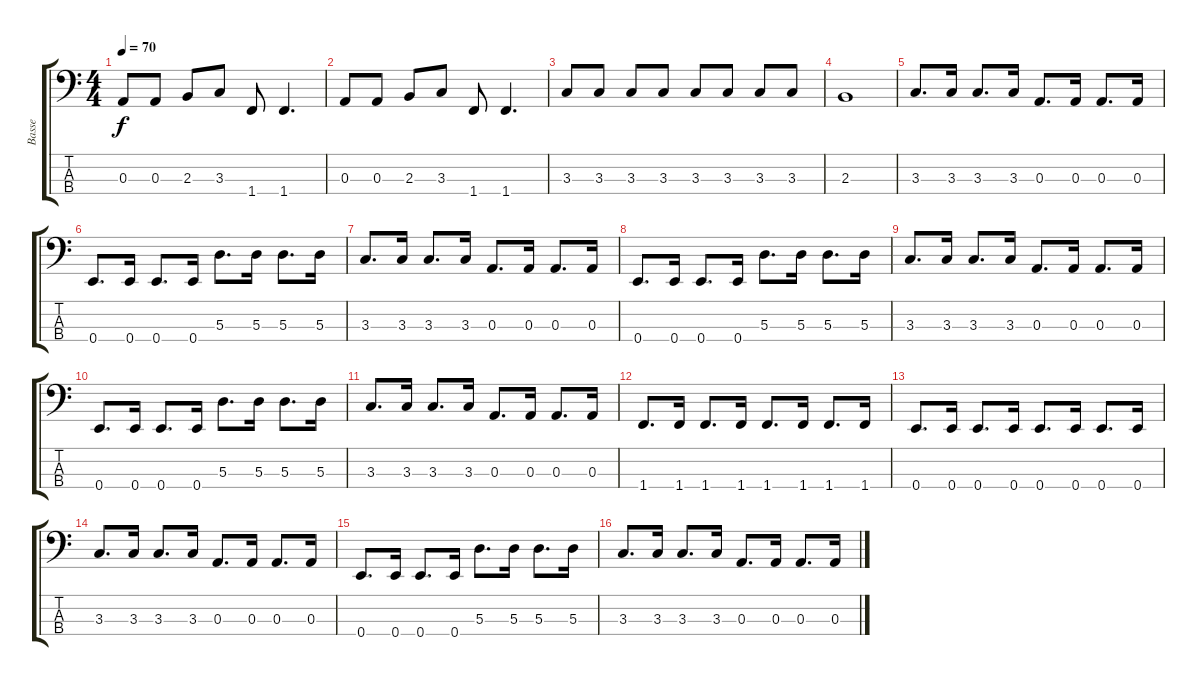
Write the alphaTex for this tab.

\track ("Basse" "Basse") {instrument electricbassfinger}
\staff {score tabs}
\tuning (G2 D2 A1 E1) {hide}
\ts (4 4)
\tempo 70
\clef f4
\ks c
0.3.8{dy f} 0.3.8 2.3.8 3.3.8 1.4.8 1.4.4{d} |
0.3.8 0.3.8 2.3.8 3.3.8 1.4.8 1.4.4{d} |
3.3.8 3.3.8 3.3.8 3.3.8 3.3.8 3.3.8 3.3.8 3.3.8 |
2.3.1 |
3.3.8{d} 3.3.16 3.3.8{d} 3.3.16 0.3.8{d} 0.3.16 0.3.8{d} 0.3.16 |
0.4.8{d} 0.4.16 0.4.8{d} 0.4.16 5.3.8{d} 5.3.16 5.3.8{d} 5.3.16 |
3.3.8{d} 3.3.16 3.3.8{d} 3.3.16 0.3.8{d} 0.3.16 0.3.8{d} 0.3.16 |
0.4.8{d} 0.4.16 0.4.8{d} 0.4.16 5.3.8{d} 5.3.16 5.3.8{d} 5.3.16 |
3.3.8{d} 3.3.16 3.3.8{d} 3.3.16 0.3.8{d} 0.3.16 0.3.8{d} 0.3.16 |
0.4.8{d} 0.4.16 0.4.8{d} 0.4.16 5.3.8{d} 5.3.16 5.3.8{d} 5.3.16 |
3.3.8{d} 3.3.16 3.3.8{d} 3.3.16 0.3.8{d} 0.3.16 0.3.8{d} 0.3.16 |
1.4.8{d} 1.4.16 1.4.8{d} 1.4.16 1.4.8{d} 1.4.16 1.4.8{d} 1.4.16 |
0.4.8{d} 0.4.16 0.4.8{d} 0.4.16 0.4.8{d} 0.4.16 0.4.8{d} 0.4.16 |
3.3.8{d} 3.3.16 3.3.8{d} 3.3.16 0.3.8{d} 0.3.16 0.3.8{d} 0.3.16 |
0.4.8{d} 0.4.16 0.4.8{d} 0.4.16 5.3.8{d} 5.3.16 5.3.8{d} 5.3.16 |
3.3.8{d} 3.3.16 3.3.8{d} 3.3.16 0.3.8{d} 0.3.16 0.3.8{d} 0.3.16
